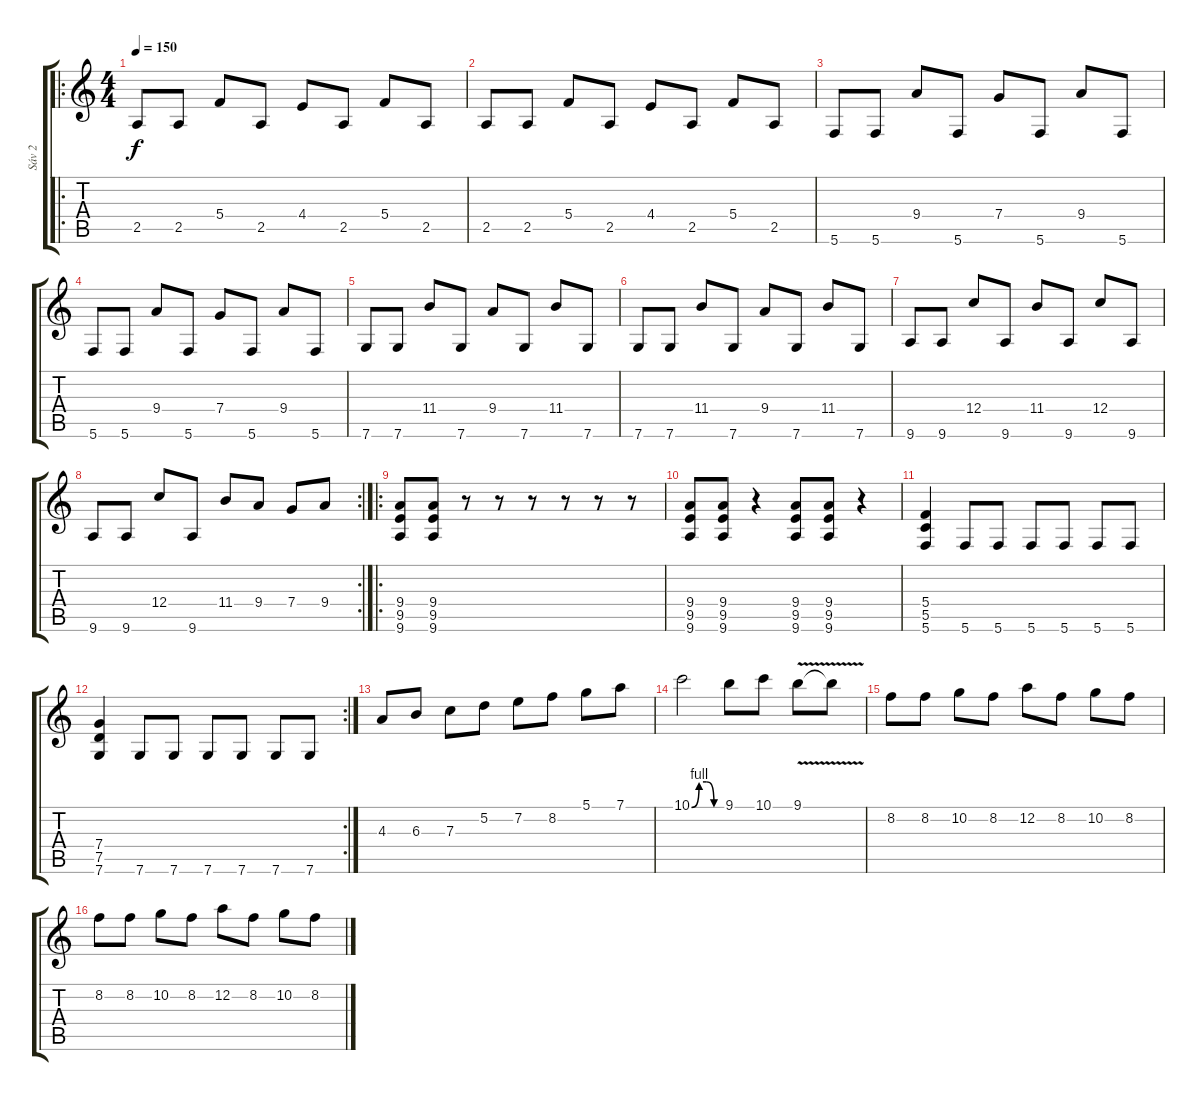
\track ("Sáv 2" "Sáv 2") {instrument distortionguitar}
\staff {score tabs}
\tuning (D4 A3 F3 C3 G2 C2) {hide}
\ro
\ts (4 4)
\tempo 150
\clef g2
\ks c
2.5.8{dy f} 2.5.8 5.4.8 2.5.8 4.4.8 2.5.8 5.4.8 2.5.8 |
2.5.8 2.5.8 5.4.8 2.5.8 4.4.8 2.5.8 5.4.8 2.5.8 |
5.6.8 5.6.8 9.4.8 5.6.8 7.4.8 5.6.8 9.4.8 5.6.8 |
5.6.8 5.6.8 9.4.8 5.6.8 7.4.8 5.6.8 9.4.8 5.6.8 |
7.6.8 7.6.8 11.4.8 7.6.8 9.4.8 7.6.8 11.4.8 7.6.8 |
7.6.8 7.6.8 11.4.8 7.6.8 9.4.8 7.6.8 11.4.8 7.6.8 |
9.6.8 9.6.8 12.4.8 9.6.8 11.4.8 9.6.8 12.4.8 9.6.8 |
\rc 2
9.6.8 9.6.8 12.4.8 9.6.8 11.4.8 9.4.8 7.4.8 9.4.8 |
\ro
(9.4 9.5 9.6).8 (9.4 9.5 9.6).8 r.8 r.8 r.8 r.8 r.8 r.8 |
(9.4 9.5 9.6).8 (9.4 9.5 9.6).8 r.4 (9.4 9.5 9.6).8 (9.4 9.5 9.6).8 r.4 |
(5.4 5.5 5.6).4 5.6.8 5.6.8 5.6.8 5.6.8 5.6.8 5.6.8 |
\rc 2
(7.4 7.5 7.6).4 7.6.8 7.6.8 7.6.8 7.6.8 7.6.8 7.6.8 |
4.3.8 6.3.8 7.3.8 5.2.8 7.2.8 8.2.8 5.1.8 7.1.8 |
10.1{be (custom 0 0 15 4 30 4 45 0 60 0)}.2 9.1.8 10.1.8 9.1{v}.8 9.1{t}.8 |
8.2.8 8.2.8 10.2.8 8.2.8 12.2.8 8.2.8 10.2.8 8.2.8 |
8.2.8 8.2.8 10.2.8 8.2.8 12.2.8 8.2.8 10.2.8 8.2.8
